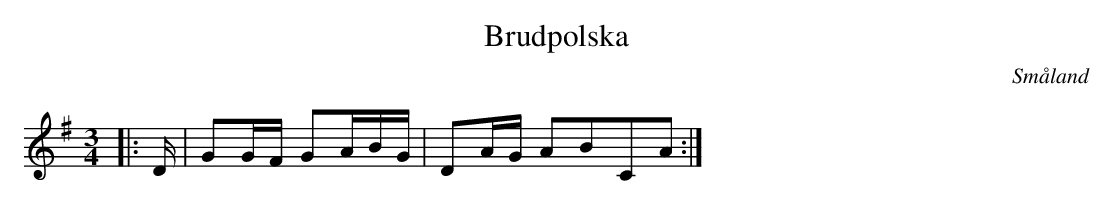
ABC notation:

X:1
T:Brudpolska
T:
O:Småland
M:3/4
L:1/16
K:G
|: D | G2GF G2ABG | D2AG A2B2C2A2 :|
